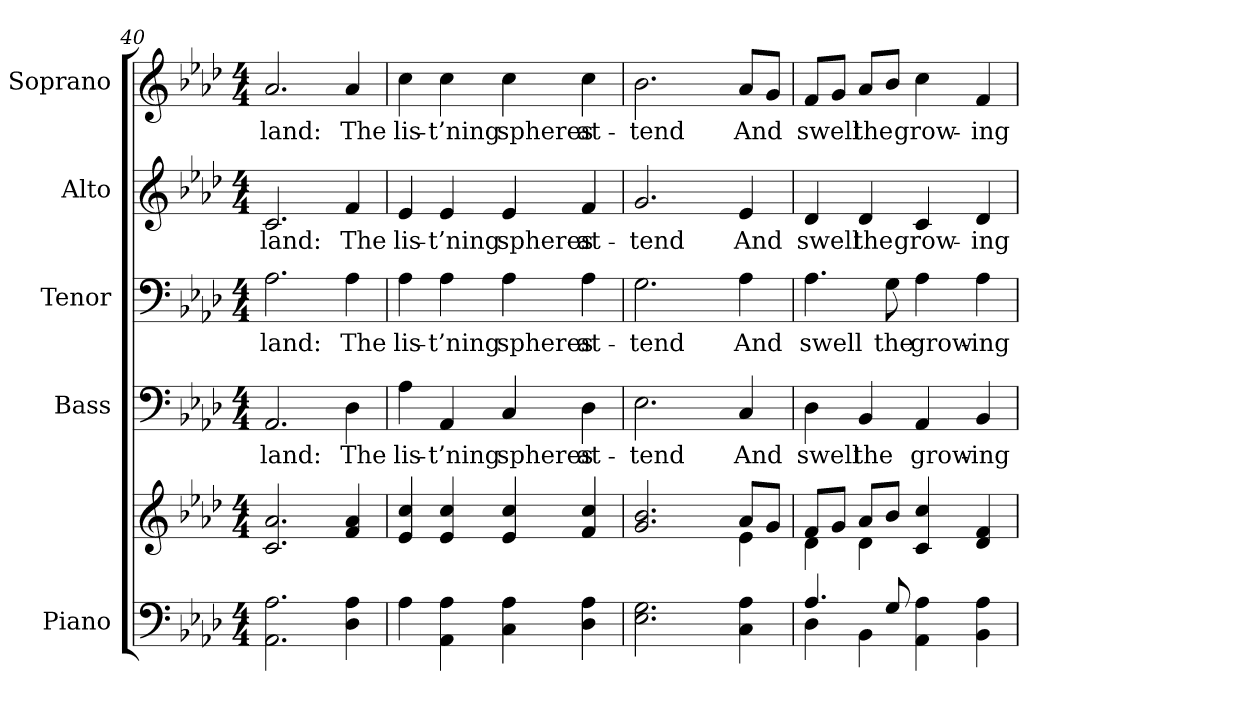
**kern	**kern	**kern	**text	**kern	**text	**kern	**text	**kern	**text
*part5	*part5	*part4	*part4	*part3	*part3	*part2	*part2	*part1	*part1
*staff6	*staff5	*staff4	*staff4	*staff3	*staff3	*staff2	*staff2	*staff1	*staff1
*I"Piano	*	*I"Bass	*	*I"Tenor	*	*I"Alto	*	*I"Soprano	*
*I'Pno.	*	*I'B.	*	*I'T.	*	*I'A.	*	*I'S.	*
*clefF4	*clefG2	*clefF4	*	*clefF4	*	*clefG2	*	*clefG2	*
*k[b-e-a-d-]	*k[b-e-a-d-]	*k[b-e-a-d-]	*	*k[b-e-a-d-]	*	*k[b-e-a-d-]	*	*k[b-e-a-d-]	*
*A-:	*A-:	*A-:	*	*A-:	*	*A-:	*	*A-:	*
*M4/4	*M4/4	*M4/4	*	*M4/4	*	*M4/4	*	*M4/4	*
=40	=40	=40	=40	=40	=40	=40	=40	=40	=40
!	!	!	!LO:LY:b:color=#000000	!	!	!	!	!	!
!	!	!	!	!	!LO:LY:b:color=#000000	!	!	!	!
!	!	!	!	!	!	!	!LO:LY:b:color=#000000	!	!
!	!	!	!	!	!	!	!	!	!LO:LY:b:color=#000000
2.AA-i\ 2.A-i	2.ci/ 2.a-i	2.AA-i/	land:	2.A-i\	land:	2.ci/	land:	2.a-i/	land:
!	!	!	!LO:LY:b:color=#000000	!	!	!	!	!	!
!	!	!	!	!	!LO:LY:b:color=#000000	!	!	!	!
!	!	!	!	!	!	!	!LO:LY:b:color=#000000	!	!
!	!	!	!	!	!	!	!	!	!LO:LY:b:color=#000000
4D-i\ 4A-i	4fi/ 4a-i	4D-i\	The	4A-i\	The	4fi/	The	4a-i/	The
!!LO:PB:g=z
=41	=41	=41	=41	=41	=41	=41	=41	=41	=41
!	!	!	!LO:LY:b:color=#000000	!	!	!	!	!	!
!	!	!	!	!	!LO:LY:b:color=#000000	!	!	!	!
!	!	!	!	!	!	!	!LO:LY:b:color=#000000	!	!
!	!	!	!	!	!	!	!	!	!LO:LY:b:color=#000000
4A-i\	4e-i/ 4cci	4A-i\	lis-	4A-i\	lis-	4e-i/	lis-	4cci\	lis-
!	!	!	!LO:LY:b:color=#000000	!	!	!	!	!	!
!	!	!	!	!	!LO:LY:b:color=#000000	!	!	!	!
!	!	!	!	!	!	!	!LO:LY:b:color=#000000	!	!
!	!	!	!	!	!	!	!	!	!LO:LY:b:color=#000000
4AA-i\ 4A-i	4e-i/ 4cci	4AA-i/	-t’ning	4A-i\	-t’ning	4e-i/	-t’ning	4cci\	-t’ning
!	!	!	!LO:LY:b:color=#000000	!	!	!	!	!	!
!	!	!	!	!	!LO:LY:b:color=#000000	!	!	!	!
!	!	!	!	!	!	!	!LO:LY:b:color=#000000	!	!
!	!	!	!	!	!	!	!	!	!LO:LY:b:color=#000000
4Ci\ 4A-i	4e-i/ 4cci	4Ci/	spheres	4A-i\	spheres	4e-i/	spheres	4cci\	spheres
!	!	!	!LO:LY:b:color=#000000	!	!	!	!	!	!
!	!	!	!	!	!LO:LY:b:color=#000000	!	!	!	!
!	!	!	!	!	!	!	!LO:LY:b:color=#000000	!	!
!	!	!	!	!	!	!	!	!	!LO:LY:b:color=#000000
4D-i\ 4A-i	4fi/ 4cci	4D-i\	at-	4A-i\	at-	4fi/	at-	4cci\	at-
=42	=42	=42	=42	=42	=42	=42	=42	=42	=42
*	*^	*	*	*	*	*	*	*	*
!	!	!	!	!LO:LY:b:color=#000000	!	!	!	!	!	!
!	!	!	!	!	!	!LO:LY:b:color=#000000	!	!	!	!
!	!	!	!	!	!	!	!	!LO:LY:b:color=#000000	!	!
!	!	!	!	!	!	!	!	!	!	!LO:LY:b:color=#000000
2.E-i\ 2.Gi	2.gi/ 2.b-i	2ryy	2.E-i\	-tend	2.Gi\	-tend	2.gi/	-tend	2.b-i\	-tend
.	.	4ryy	.	.	.	.	.	.	.	.
!	!	!	!	!LO:LY:b:color=#000000	!	!	!	!	!	!
!	!	!	!	!	!	!LO:LY:b:color=#000000	!	!	!	!
!	!	!	!	!	!	!	!	!LO:LY:b:color=#000000	!	!
!	!	!	!	!	!	!	!	!	!	!LO:LY:b:color=#000000
4Ci\ 4A-i	8a-i/L	4e-i\	4Ci/	And	4A-i\	And	4e-i/	And	8a-i/L	And
.	8gi/J	.	.	.	.	.	.	.	8gi/J	.
!!LO:PB:g=z
=43	=43	=43	=43	=43	=43	=43	=43	=43	=43	=43
*^	*	*	*	*	*	*	*	*	*	*
!	!	!	!	!	!LO:LY:b:color=#000000	!	!	!	!	!	!
!	!	!	!	!	!	!	!LO:LY:b:color=#000000	!	!	!	!
!	!	!	!	!	!	!	!	!	!LO:LY:b:color=#000000	!	!
!	!	!	!	!	!	!	!	!	!	!	!LO:LY:b:color=#000000
4.A-i/	4D-i\	8fi/L	4d-i\	4D-i\	swell	4.A-i\	swell	4d-i/	swell	8fi/L	swell
.	.	8gi/J	.	.	.	.	.	.	.	8gi/J	.
!	!	!	!	!	!LO:LY:b:color=#000000	!	!	!	!	!	!
!	!	!	!	!	!	!	!	!	!LO:LY:b:color=#000000	!	!
!	!	!	!	!	!	!	!	!	!	!	!LO:LY:b:color=#000000
.	4BB-i\	8a-i/L	4d-i\	4BB-i/	the	.	.	4d-i/	the	8a-i/L	the
!	!	!	!	!	!	!	!LO:LY:b:color=#000000	!	!	!	!
8Gi/	.	8b-i/J	.	.	.	8Gi\	the	.	.	8b-i/J	.
!	!	!	!	!	!LO:LY:b:color=#000000	!	!	!	!	!	!
!	!	!	!	!	!	!	!LO:LY:b:color=#000000	!	!	!	!
!	!	!	!	!	!	!	!	!	!LO:LY:b:color=#000000	!	!
!	!	!	!	!	!	!	!	!	!	!	!LO:LY:b:color=#000000
4AA-i\ 4A-i	2ryy	4ci/ 4cci	2ryy	4AA-i/	grow-	4A-i\	grow-	4ci/	grow-	4cci\	grow-
!	!	!	!	!	!LO:LY:b:color=#000000	!	!	!	!	!	!
!	!	!	!	!	!	!	!LO:LY:b:color=#000000	!	!	!	!
!	!	!	!	!	!	!	!	!	!LO:LY:b:color=#000000	!	!
!	!	!	!	!	!	!	!	!	!	!	!LO:LY:b:color=#000000
4BB-i\ 4A-i	.	4d-i/ 4fi	.	4BB-i/	-ing	4A-i\	-ing	4d-i/	-ing	4fi/	-ing
*v	*v	*	*	*	*	*	*	*	*	*	*
*	*v	*v	*	*	*	*	*	*	*	*
=	=	=	=	=	=	=	=	=	=
*-	*-	*-	*-	*-	*-	*-	*-	*-	*-
